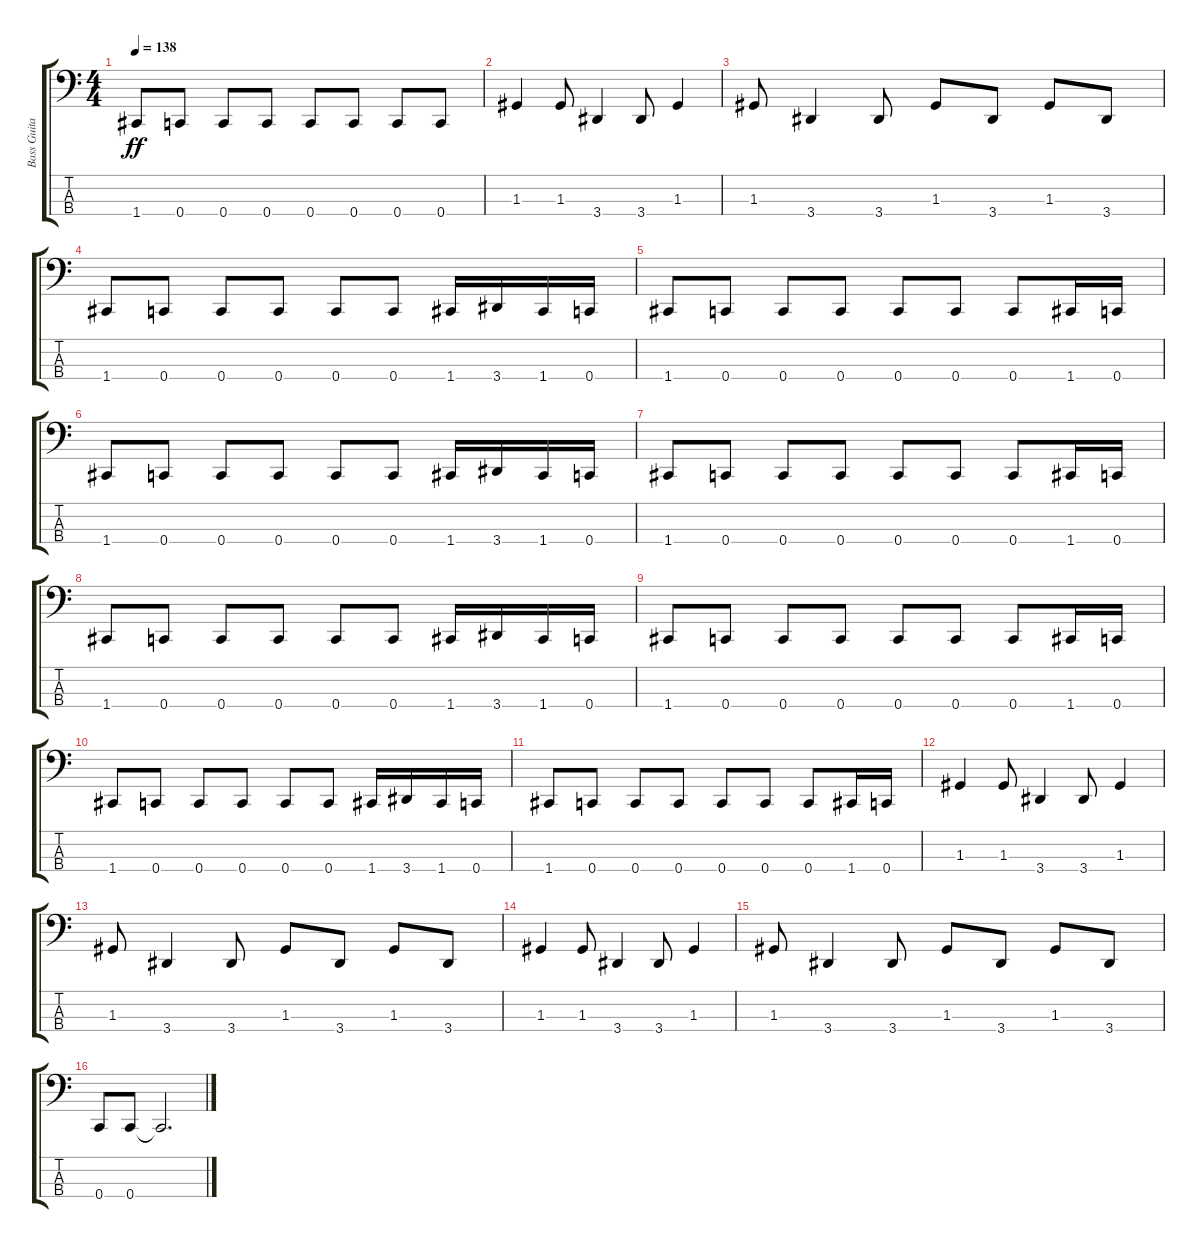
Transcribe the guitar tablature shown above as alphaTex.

\track ("Bass Guitar" "Bass Guita") {instrument electricbassfinger}
\staff {score tabs}
\tuning (F2 C2 G1 C1) {hide}
\ts (4 4)
\tempo 138
\clef f4
\ks c
1.4.8{dy ff} 0.4.8 0.4.8 0.4.8 0.4.8 0.4.8 0.4.8 0.4.8 |
1.3.4 1.3.8 3.4.4 3.4.8 1.3.4 |
1.3.8 3.4.4 3.4.8 1.3.8 3.4.8 1.3.8 3.4.8 |
1.4.8 0.4.8 0.4.8 0.4.8 0.4.8 0.4.8 1.4.16 3.4.16 1.4.16 0.4.16 |
1.4.8 0.4.8 0.4.8 0.4.8 0.4.8 0.4.8 0.4.8 1.4.16 0.4.16 |
1.4.8 0.4.8 0.4.8 0.4.8 0.4.8 0.4.8 1.4.16 3.4.16 1.4.16 0.4.16 |
1.4.8 0.4.8 0.4.8 0.4.8 0.4.8 0.4.8 0.4.8 1.4.16 0.4.16 |
1.4.8 0.4.8 0.4.8 0.4.8 0.4.8 0.4.8 1.4.16 3.4.16 1.4.16 0.4.16 |
1.4.8 0.4.8 0.4.8 0.4.8 0.4.8 0.4.8 0.4.8 1.4.16 0.4.16 |
1.4.8 0.4.8 0.4.8 0.4.8 0.4.8 0.4.8 1.4.16 3.4.16 1.4.16 0.4.16 |
1.4.8 0.4.8 0.4.8 0.4.8 0.4.8 0.4.8 0.4.8 1.4.16 0.4.16 |
1.3.4 1.3.8 3.4.4 3.4.8 1.3.4 |
1.3.8 3.4.4 3.4.8 1.3.8 3.4.8 1.3.8 3.4.8 |
1.3.4 1.3.8 3.4.4 3.4.8 1.3.4 |
1.3.8 3.4.4 3.4.8 1.3.8 3.4.8 1.3.8 3.4.8 |
0.4.8 0.4.8 0.4{t}.2{d}
